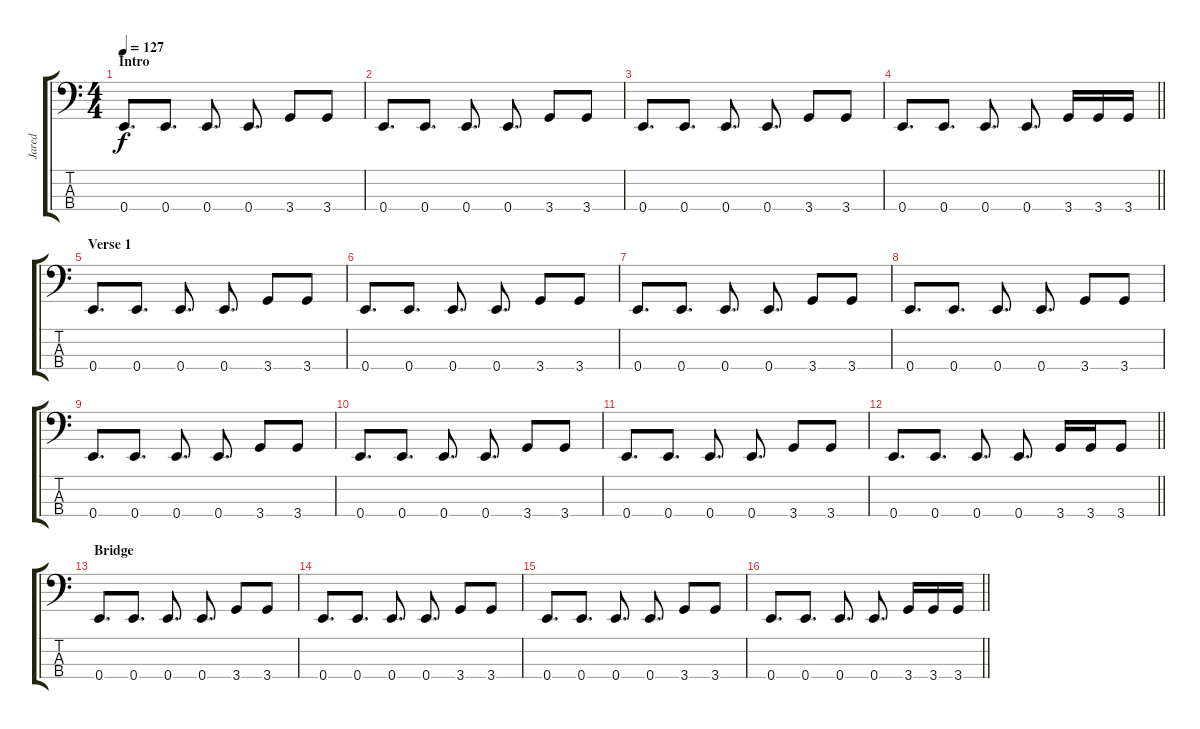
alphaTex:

\track ("Jared" "Jared") {instrument electricbassfinger}
\staff {score tabs}
\tuning (G2 D2 A1 E1) {hide}
\ts (4 4)
\section ("" "Intro ")
\tempo 127
\clef f4
\ks c
0.4.8{d dy f instrument electricbassfinger} 0.4.8{d} 0.4.8{d} 0.4.8{d} 3.4.8 3.4.8 |
0.4.8{d} 0.4.8{d} 0.4.8{d} 0.4.8{d} 3.4.8 3.4.8 |
0.4.8{d} 0.4.8{d} 0.4.8{d} 0.4.8{d} 3.4.8 3.4.8 |
\barLineRight lightlight
0.4.8{d} 0.4.8{d} 0.4.8{d} 0.4.8{d} 3.4.16 3.4.16 3.4.16 |
\section ("" "Verse 1")
0.4.8{d} 0.4.8{d} 0.4.8{d} 0.4.8{d} 3.4.8 3.4.8 |
0.4.8{d} 0.4.8{d} 0.4.8{d} 0.4.8{d} 3.4.8 3.4.8 |
0.4.8{d} 0.4.8{d} 0.4.8{d} 0.4.8{d} 3.4.8 3.4.8 |
0.4.8{d} 0.4.8{d} 0.4.8{d} 0.4.8{d} 3.4.8 3.4.8 |
0.4.8{d} 0.4.8{d} 0.4.8{d} 0.4.8{d} 3.4.8 3.4.8 |
0.4.8{d} 0.4.8{d} 0.4.8{d} 0.4.8{d} 3.4.8 3.4.8 |
0.4.8{d} 0.4.8{d} 0.4.8{d} 0.4.8{d} 3.4.8 3.4.8 |
\barLineRight lightlight
0.4.8{d} 0.4.8{d} 0.4.8{d} 0.4.8{d} 3.4.16 3.4.16 3.4.8 |
\section ("" "Bridge")
0.4.8{d} 0.4.8{d} 0.4.8{d} 0.4.8{d} 3.4.8 3.4.8 |
0.4.8{d} 0.4.8{d} 0.4.8{d} 0.4.8{d} 3.4.8 3.4.8 |
0.4.8{d} 0.4.8{d} 0.4.8{d} 0.4.8{d} 3.4.8 3.4.8 |
\barLineRight lightlight
0.4.8{d} 0.4.8{d} 0.4.8{d} 0.4.8{d} 3.4.16 3.4.16 3.4.16
